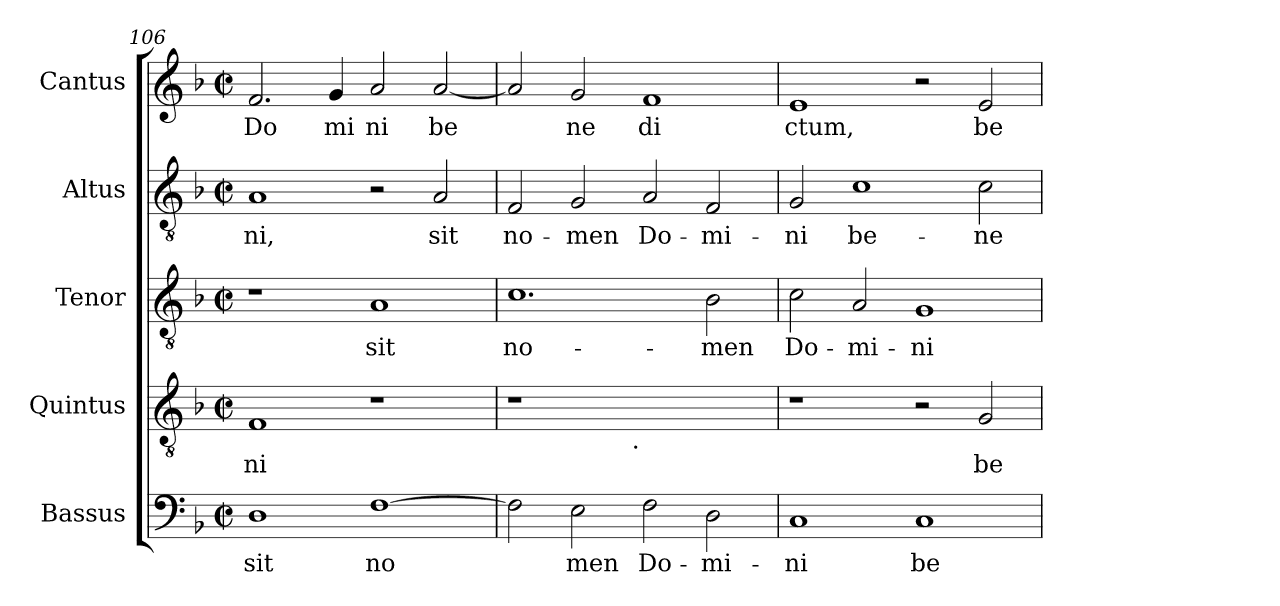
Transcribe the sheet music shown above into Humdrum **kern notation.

**kern	**text	**kern	**text	**kern	**text	**kern	**text	**kern	**text
*part5	*part5	*part4	*part4	*part3	*part3	*part2	*part2	*part1	*part1
*staff5	*staff5	*staff4	*staff4	*staff3	*staff3	*staff2	*staff2	*staff1	*staff1
*I"Bassus	*	*I"Quintus	*	*I"Tenor	*	*I"Altus	*	*I"Cantus	*
*clefF4	*	*clefGv2	*	*clefGv2	*	*clefGv2	*	*clefG2	*
*k[b-]	*	*k[b-]	*	*k[b-]	*	*k[b-]	*	*k[b-]	*
*F:	*	*F:	*	*F:	*	*F:	*	*F:	*
*M2/2	*	*M2/2	*	*M2/2	*	*M2/2	*	*M2/2	*
*met(c|)	*	*met(c|)	*	*met(c|)	*	*met(c|)	*	*met(c|)	*
=106	=106	=106	=106	=106	=106	=106	=106	=106	=106
!	!LO:LY:b:cj	!	!LO:LY:b:cj	!	!	!	!LO:LY:b:cj	!	!LO:LY:b:cj
1D	sit	1F	ni	1r	.	1A	-ni,	2.f/	Do
!	!	!	!	!	!	!	!	!	!LO:LY:b:cj
.	.	.	.	.	.	.	.	4g/	mi
!	!LO:LY:b:cj	!	!	!	!LO:LY:b:cj	!	!	!	!LO:LY:b:cj
[>1F	no-	1r	.	1A	sit	2r	.	2a/	ni
!	!	!	!	!	!	!	!LO:LY:b:cj	!	!LO:LY:b:cj
.	.	.	.	.	.	2A/	sit	[<2a/	be
=107	=107	=107	=107	=107	=107	=107	=107	=107	=107
!	!LO:LY:b:cj	!	!	!	!LO:LY:b:cj	!	!LO:LY:b:cj	!	!LO:LY:b:cj
*	*	*^	*	*	*	*	*	*	*
2F\]	--	1r	2ryy	.	1.c	no-	2F/	no-	2a/]	.
!	!LO:LY:b:cj	!	!	!	!	!	!	!LO:LY:b:cj	!	!LO:LY:b:cj
2E\	-men	.	4...ryy	.	.	.	2G/	-men	2g/	ne
!	!	!	!LO:TX:b:t=.	!	!	!	!	!	!	!
.	.	.	1ryy	.	.	.	.	.	.	.
!	!LO:LY:b:cj	!	!	!	!	!	!	!LO:LY:b:cj	!	!LO:LY:b:cj
2F\	Do-	1ryy	.	.	.	.	2A/	Do-	1f	di
!	!LO:LY:b:cj	!	!	!	!	!LO:LY:b:cj	!	!LO:LY:b:cj	!	!
2D\	-mi-	.	.	.	2B-\	-men	2F/	-mi-	.	.
.	.	.	32ryy	.	.	.	.	.	.	.
=108	=108	=108	=108	=108	=108	=108	=108	=108	=108	=108
!	!LO:LY:b:cj	!	!	!	!	!LO:LY:b:cj	!	!LO:LY:b:cj	!	!LO:LY:b:cj
*	*	*v	*v	*	*	*	*	*	*	*
1C	-ni	1r	.	2c\	Do-	2G/	-ni	1e	ctum,
!	!	!	!	!	!LO:LY:b:cj	!	!LO:LY:b:cj	!	!
.	.	.	.	2A/	-mi-	1c	be-	.	.
!	!LO:LY:b:cj	!	!	!	!LO:LY:b:cj	!	!	!	!
1C	be-	2r	.	1G	-ni	.	.	2r	.
!	!	!	!LO:LY:b:cj	!	!	!	!LO:LY:b:cj	!	!LO:LY:b:cj
.	.	2G/	be	.	.	2c\	-ne-	2e/	be
=	=	=	=	=	=	=	=	=	=
*-	*-	*-	*-	*-	*-	*-	*-	*-	*-
